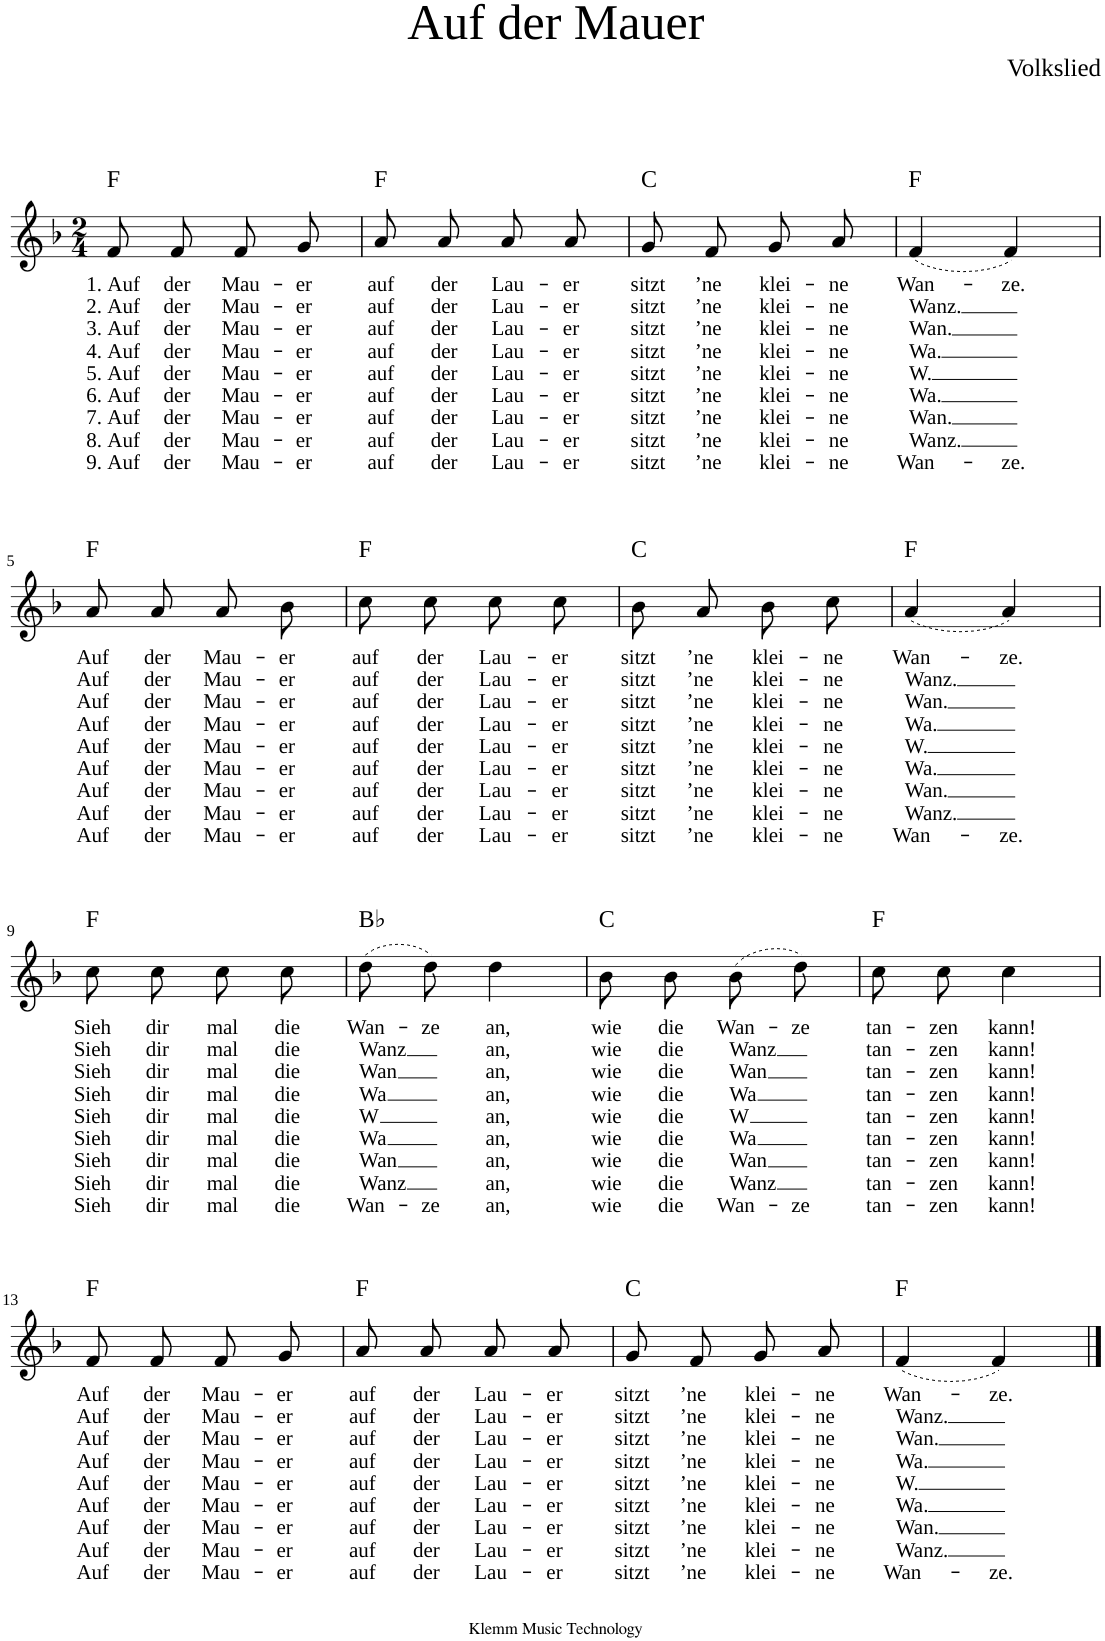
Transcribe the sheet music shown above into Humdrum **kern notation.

**kern	**text	**text	**text	**text	**text	**text	**text	**text	**text	**harte
*part1	*part1	*part1	*part1	*part1	*part1	*part1	*part1	*part1	*part1	*part1
*staff1	*staff1	*staff1	*staff1	*staff1	*staff1	*staff1	*staff1	*staff1	*staff1	*
*I"1.	*	*	*	*	*	*	*	*	*	*
*clefG2	*	*	*	*	*	*	*	*	*	*
*k[b-]	*	*	*	*	*	*	*	*	*	*
*F:	*	*	*	*	*	*	*	*	*	*
*M2/4	*	*	*	*	*	*	*	*	*	*
=1	=1	=1	=1	=1	=1	=1	=1	=1	=1	=1
!	!LO:LY:b	!LO:LY:b	!LO:LY:b	!LO:LY:b	!LO:LY:b	!LO:LY:b	!LO:LY:b	!LO:LY:b	!LO:LY:b	!
8f/L	1. Auf	2. Auf	3. Auf	4. Auf	5. Auf	6. Auf	7. Auf	8. Auf	9. Auf	F:maj
!	!LO:LY:b	!LO:LY:b	!LO:LY:b	!LO:LY:b	!LO:LY:b	!LO:LY:b	!LO:LY:b	!LO:LY:b	!LO:LY:b	!
8f/J	der	der	der	der	der	der	der	der	der	.
!	!LO:LY:b	!LO:LY:b	!LO:LY:b	!LO:LY:b	!LO:LY:b	!LO:LY:b	!LO:LY:b	!LO:LY:b	!LO:LY:b	!
8f/L	Mau-	Mau-	Mau-	Mau-	Mau-	Mau-	Mau-	Mau-	Mau-	.
!	!LO:LY:b	!LO:LY:b	!LO:LY:b	!LO:LY:b	!LO:LY:b	!LO:LY:b	!LO:LY:b	!LO:LY:b	!LO:LY:b	!
8g/J	-er	-er	-er	-er	-er	-er	-er	-er	-er	.
=2	=2	=2	=2	=2	=2	=2	=2	=2	=2	=2
!	!LO:LY:b	!LO:LY:b	!LO:LY:b	!LO:LY:b	!LO:LY:b	!LO:LY:b	!LO:LY:b	!LO:LY:b	!LO:LY:b	!
8a/L	auf	auf	auf	auf	auf	auf	auf	auf	auf	F:maj
!	!LO:LY:b	!LO:LY:b	!LO:LY:b	!LO:LY:b	!LO:LY:b	!LO:LY:b	!LO:LY:b	!LO:LY:b	!LO:LY:b	!
8a/J	der	der	der	der	der	der	der	der	der	.
!	!LO:LY:b	!LO:LY:b	!LO:LY:b	!LO:LY:b	!LO:LY:b	!LO:LY:b	!LO:LY:b	!LO:LY:b	!LO:LY:b	!
8a/L	Lau-	Lau-	Lau-	Lau-	Lau-	Lau-	Lau-	Lau-	Lau-	.
!	!LO:LY:b	!LO:LY:b	!LO:LY:b	!LO:LY:b	!LO:LY:b	!LO:LY:b	!LO:LY:b	!LO:LY:b	!LO:LY:b	!
8a/J	-er	-er	-er	-er	-er	-er	-er	-er	-er	.
=3	=3	=3	=3	=3	=3	=3	=3	=3	=3	=3
!	!LO:LY:b	!LO:LY:b	!LO:LY:b	!LO:LY:b	!LO:LY:b	!LO:LY:b	!LO:LY:b	!LO:LY:b	!LO:LY:b	!
8g/L	sitzt	sitzt	sitzt	sitzt	sitzt	sitzt	sitzt	sitzt	sitzt	C:maj
!	!LO:LY:b	!LO:LY:b	!LO:LY:b	!LO:LY:b	!LO:LY:b	!LO:LY:b	!LO:LY:b	!LO:LY:b	!LO:LY:b	!
8f/J	’ne	’ne	’ne	’ne	’ne	’ne	’ne	’ne	’ne	.
!	!LO:LY:b	!LO:LY:b	!LO:LY:b	!LO:LY:b	!LO:LY:b	!LO:LY:b	!LO:LY:b	!LO:LY:b	!LO:LY:b	!
8g/L	klei-	klei-	klei-	klei-	klei-	klei-	klei-	klei-	klei-	.
!	!LO:LY:b	!LO:LY:b	!LO:LY:b	!LO:LY:b	!LO:LY:b	!LO:LY:b	!LO:LY:b	!LO:LY:b	!LO:LY:b	!
8a/J	-ne	-ne	-ne	-ne	-ne	-ne	-ne	-ne	-ne	.
=4	=4	=4	=4	=4	=4	=4	=4	=4	=4	=4
!	!LO:LY:b	!LO:LY:b	!LO:LY:b	!LO:LY:b	!LO:LY:b	!LO:LY:b	!LO:LY:b	!LO:LY:b	!LO:LY:b	!
(4f/	Wan-	Wanz.	Wan.	Wa.	W.	Wa.	Wan.	Wanz.	Wan-	F:maj
!	!LO:LY:b	!	!	!	!	!	!	!	!LO:LY:b	!
4f/)	-ze.	.	.	.	.	.	.	.	-ze.	.
!!LO:LB:g=z
=5	=5	=5	=5	=5	=5	=5	=5	=5	=5	=5
!	!LO:LY:b	!LO:LY:b	!LO:LY:b	!LO:LY:b	!LO:LY:b	!LO:LY:b	!LO:LY:b	!LO:LY:b	!LO:LY:b	!
8a/L	Auf	Auf	Auf	Auf	Auf	Auf	Auf	Auf	Auf	F:maj
!	!LO:LY:b	!LO:LY:b	!LO:LY:b	!LO:LY:b	!LO:LY:b	!LO:LY:b	!LO:LY:b	!LO:LY:b	!LO:LY:b	!
8a/J	der	der	der	der	der	der	der	der	der	.
!	!LO:LY:b	!LO:LY:b	!LO:LY:b	!LO:LY:b	!LO:LY:b	!LO:LY:b	!LO:LY:b	!LO:LY:b	!LO:LY:b	!
8a/L	Mau-	Mau-	Mau-	Mau-	Mau-	Mau-	Mau-	Mau-	Mau-	.
!	!LO:LY:b	!LO:LY:b	!LO:LY:b	!LO:LY:b	!LO:LY:b	!LO:LY:b	!LO:LY:b	!LO:LY:b	!LO:LY:b	!
8b-/J	-er	-er	-er	-er	-er	-er	-er	-er	-er	.
=6	=6	=6	=6	=6	=6	=6	=6	=6	=6	=6
!	!LO:LY:b	!LO:LY:b	!LO:LY:b	!LO:LY:b	!LO:LY:b	!LO:LY:b	!LO:LY:b	!LO:LY:b	!LO:LY:b	!
8cc\L	auf	auf	auf	auf	auf	auf	auf	auf	auf	F:maj
!	!LO:LY:b	!LO:LY:b	!LO:LY:b	!LO:LY:b	!LO:LY:b	!LO:LY:b	!LO:LY:b	!LO:LY:b	!LO:LY:b	!
8cc\J	der	der	der	der	der	der	der	der	der	.
!	!LO:LY:b	!LO:LY:b	!LO:LY:b	!LO:LY:b	!LO:LY:b	!LO:LY:b	!LO:LY:b	!LO:LY:b	!LO:LY:b	!
8cc\L	Lau-	Lau-	Lau-	Lau-	Lau-	Lau-	Lau-	Lau-	Lau-	.
!	!LO:LY:b	!LO:LY:b	!LO:LY:b	!LO:LY:b	!LO:LY:b	!LO:LY:b	!LO:LY:b	!LO:LY:b	!LO:LY:b	!
8cc\J	-er	-er	-er	-er	-er	-er	-er	-er	-er	.
=7	=7	=7	=7	=7	=7	=7	=7	=7	=7	=7
!	!LO:LY:b	!LO:LY:b	!LO:LY:b	!LO:LY:b	!LO:LY:b	!LO:LY:b	!LO:LY:b	!LO:LY:b	!LO:LY:b	!
8b-/L	sitzt	sitzt	sitzt	sitzt	sitzt	sitzt	sitzt	sitzt	sitzt	C:maj
!	!LO:LY:b	!LO:LY:b	!LO:LY:b	!LO:LY:b	!LO:LY:b	!LO:LY:b	!LO:LY:b	!LO:LY:b	!LO:LY:b	!
8a/J	’ne	’ne	’ne	’ne	’ne	’ne	’ne	’ne	’ne	.
!	!LO:LY:b	!LO:LY:b	!LO:LY:b	!LO:LY:b	!LO:LY:b	!LO:LY:b	!LO:LY:b	!LO:LY:b	!LO:LY:b	!
8b-\L	klei-	klei-	klei-	klei-	klei-	klei-	klei-	klei-	klei-	.
!	!LO:LY:b	!LO:LY:b	!LO:LY:b	!LO:LY:b	!LO:LY:b	!LO:LY:b	!LO:LY:b	!LO:LY:b	!LO:LY:b	!
8cc\J	-ne	-ne	-ne	-ne	-ne	-ne	-ne	-ne	-ne	.
=8	=8	=8	=8	=8	=8	=8	=8	=8	=8	=8
!	!LO:LY:b	!LO:LY:b	!LO:LY:b	!LO:LY:b	!LO:LY:b	!LO:LY:b	!LO:LY:b	!LO:LY:b	!LO:LY:b	!
(4a/	Wan-	Wanz.	Wan.	Wa.	W.	Wa.	Wan.	Wanz.	Wan-	F:maj
!	!LO:LY:b	!	!	!	!	!	!	!	!LO:LY:b	!
4a/)	-ze.	.	.	.	.	.	.	.	-ze.	.
!!LO:LB:g=z
=9	=9	=9	=9	=9	=9	=9	=9	=9	=9	=9
!	!LO:LY:b	!LO:LY:b	!LO:LY:b	!LO:LY:b	!LO:LY:b	!LO:LY:b	!LO:LY:b	!LO:LY:b	!LO:LY:b	!
8cc\L	Sieh	Sieh	Sieh	Sieh	Sieh	Sieh	Sieh	Sieh	Sieh	F:maj
!	!LO:LY:b	!LO:LY:b	!LO:LY:b	!LO:LY:b	!LO:LY:b	!LO:LY:b	!LO:LY:b	!LO:LY:b	!LO:LY:b	!
8cc\J	dir	dir	dir	dir	dir	dir	dir	dir	dir	.
!	!LO:LY:b	!LO:LY:b	!LO:LY:b	!LO:LY:b	!LO:LY:b	!LO:LY:b	!LO:LY:b	!LO:LY:b	!LO:LY:b	!
8cc\L	mal	mal	mal	mal	mal	mal	mal	mal	mal	.
!	!LO:LY:b	!LO:LY:b	!LO:LY:b	!LO:LY:b	!LO:LY:b	!LO:LY:b	!LO:LY:b	!LO:LY:b	!LO:LY:b	!
8cc\J	die	die	die	die	die	die	die	die	die	.
=10	=10	=10	=10	=10	=10	=10	=10	=10	=10	=10
!	!LO:LY:b	!LO:LY:b	!LO:LY:b	!LO:LY:b	!LO:LY:b	!LO:LY:b	!LO:LY:b	!LO:LY:b	!LO:LY:b	!
(8dd\L	Wan-	Wanz	Wan	Wa	W	Wa	Wan	Wanz	Wan-	Bb:maj
!	!LO:LY:b	!	!	!	!	!	!	!	!LO:LY:b	!
8dd\J)	-ze	.	.	.	.	.	.	.	-ze	.
!	!LO:LY:b	!LO:LY:b	!LO:LY:b	!LO:LY:b	!LO:LY:b	!LO:LY:b	!LO:LY:b	!LO:LY:b	!LO:LY:b	!
4dd\	an,	an,	an,	an,	an,	an,	an,	an,	an,	.
=11	=11	=11	=11	=11	=11	=11	=11	=11	=11	=11
!	!LO:LY:b	!LO:LY:b	!LO:LY:b	!LO:LY:b	!LO:LY:b	!LO:LY:b	!LO:LY:b	!LO:LY:b	!LO:LY:b	!
8b-\L	wie	wie	wie	wie	wie	wie	wie	wie	wie	C:maj
!	!LO:LY:b	!LO:LY:b	!LO:LY:b	!LO:LY:b	!LO:LY:b	!LO:LY:b	!LO:LY:b	!LO:LY:b	!LO:LY:b	!
8b-\J	die	die	die	die	die	die	die	die	die	.
!	!LO:LY:b	!LO:LY:b	!LO:LY:b	!LO:LY:b	!LO:LY:b	!LO:LY:b	!LO:LY:b	!LO:LY:b	!LO:LY:b	!
(8b-\L	Wan-	Wanz	Wan	Wa	W	Wa	Wan	Wanz	Wan-	.
!	!LO:LY:b	!	!	!	!	!	!	!	!LO:LY:b	!
8dd\J)	-ze	.	.	.	.	.	.	.	-ze	.
=12	=12	=12	=12	=12	=12	=12	=12	=12	=12	=12
!	!LO:LY:b	!LO:LY:b	!LO:LY:b	!LO:LY:b	!LO:LY:b	!LO:LY:b	!LO:LY:b	!LO:LY:b	!LO:LY:b	!
8cc\L	tan-	tan-	tan-	tan-	tan-	tan-	tan-	tan-	tan-	F:maj
!	!LO:LY:b	!LO:LY:b	!LO:LY:b	!LO:LY:b	!LO:LY:b	!LO:LY:b	!LO:LY:b	!LO:LY:b	!LO:LY:b	!
8cc\J	-zen	-zen	-zen	-zen	-zen	-zen	-zen	-zen	-zen	.
!	!LO:LY:b	!LO:LY:b	!LO:LY:b	!LO:LY:b	!LO:LY:b	!LO:LY:b	!LO:LY:b	!LO:LY:b	!LO:LY:b	!
4cc\	kann!	kann!	kann!	kann!	kann!	kann!	kann!	kann!	kann!	.
!!LO:LB:g=z
=13	=13	=13	=13	=13	=13	=13	=13	=13	=13	=13
!	!LO:LY:b	!LO:LY:b	!LO:LY:b	!LO:LY:b	!LO:LY:b	!LO:LY:b	!LO:LY:b	!LO:LY:b	!LO:LY:b	!
8f/L	Auf	Auf	Auf	Auf	Auf	Auf	Auf	Auf	Auf	F:maj
!	!LO:LY:b	!LO:LY:b	!LO:LY:b	!LO:LY:b	!LO:LY:b	!LO:LY:b	!LO:LY:b	!LO:LY:b	!LO:LY:b	!
8f/J	der	der	der	der	der	der	der	der	der	.
!	!LO:LY:b	!LO:LY:b	!LO:LY:b	!LO:LY:b	!LO:LY:b	!LO:LY:b	!LO:LY:b	!LO:LY:b	!LO:LY:b	!
8f/L	Mau-	Mau-	Mau-	Mau-	Mau-	Mau-	Mau-	Mau-	Mau-	.
!	!LO:LY:b	!LO:LY:b	!LO:LY:b	!LO:LY:b	!LO:LY:b	!LO:LY:b	!LO:LY:b	!LO:LY:b	!LO:LY:b	!
8g/J	-er	-er	-er	-er	-er	-er	-er	-er	-er	.
=14	=14	=14	=14	=14	=14	=14	=14	=14	=14	=14
!	!LO:LY:b	!LO:LY:b	!LO:LY:b	!LO:LY:b	!LO:LY:b	!LO:LY:b	!LO:LY:b	!LO:LY:b	!LO:LY:b	!
8a/L	auf	auf	auf	auf	auf	auf	auf	auf	auf	F:maj
!	!LO:LY:b	!LO:LY:b	!LO:LY:b	!LO:LY:b	!LO:LY:b	!LO:LY:b	!LO:LY:b	!LO:LY:b	!LO:LY:b	!
8a/J	der	der	der	der	der	der	der	der	der	.
!	!LO:LY:b	!LO:LY:b	!LO:LY:b	!LO:LY:b	!LO:LY:b	!LO:LY:b	!LO:LY:b	!LO:LY:b	!LO:LY:b	!
8a/L	Lau-	Lau-	Lau-	Lau-	Lau-	Lau-	Lau-	Lau-	Lau-	.
!	!LO:LY:b	!LO:LY:b	!LO:LY:b	!LO:LY:b	!LO:LY:b	!LO:LY:b	!LO:LY:b	!LO:LY:b	!LO:LY:b	!
8a/J	-er	-er	-er	-er	-er	-er	-er	-er	-er	.
=15	=15	=15	=15	=15	=15	=15	=15	=15	=15	=15
!	!LO:LY:b	!LO:LY:b	!LO:LY:b	!LO:LY:b	!LO:LY:b	!LO:LY:b	!LO:LY:b	!LO:LY:b	!LO:LY:b	!
8g/L	sitzt	sitzt	sitzt	sitzt	sitzt	sitzt	sitzt	sitzt	sitzt	C:maj
!	!LO:LY:b	!LO:LY:b	!LO:LY:b	!LO:LY:b	!LO:LY:b	!LO:LY:b	!LO:LY:b	!LO:LY:b	!LO:LY:b	!
8f/J	’ne	’ne	’ne	’ne	’ne	’ne	’ne	’ne	’ne	.
!	!LO:LY:b	!LO:LY:b	!LO:LY:b	!LO:LY:b	!LO:LY:b	!LO:LY:b	!LO:LY:b	!LO:LY:b	!LO:LY:b	!
8g/L	klei-	klei-	klei-	klei-	klei-	klei-	klei-	klei-	klei-	.
!	!LO:LY:b	!LO:LY:b	!LO:LY:b	!LO:LY:b	!LO:LY:b	!LO:LY:b	!LO:LY:b	!LO:LY:b	!LO:LY:b	!
8a/J	-ne	-ne	-ne	-ne	-ne	-ne	-ne	-ne	-ne	.
=16	=16	=16	=16	=16	=16	=16	=16	=16	=16	=16
!	!LO:LY:b	!LO:LY:b	!LO:LY:b	!LO:LY:b	!LO:LY:b	!LO:LY:b	!LO:LY:b	!LO:LY:b	!LO:LY:b	!
(4f/	Wan-	Wanz.	Wan.	Wa.	W.	Wa.	Wan.	Wanz.	Wan-	F:maj
!	!LO:LY:b	!	!	!	!	!	!	!	!LO:LY:b	!
4f/)	-ze.	.	.	.	.	.	.	.	-ze.	.
==	==	==	==	==	==	==	==	==	==	==
*-	*-	*-	*-	*-	*-	*-	*-	*-	*-	*-
